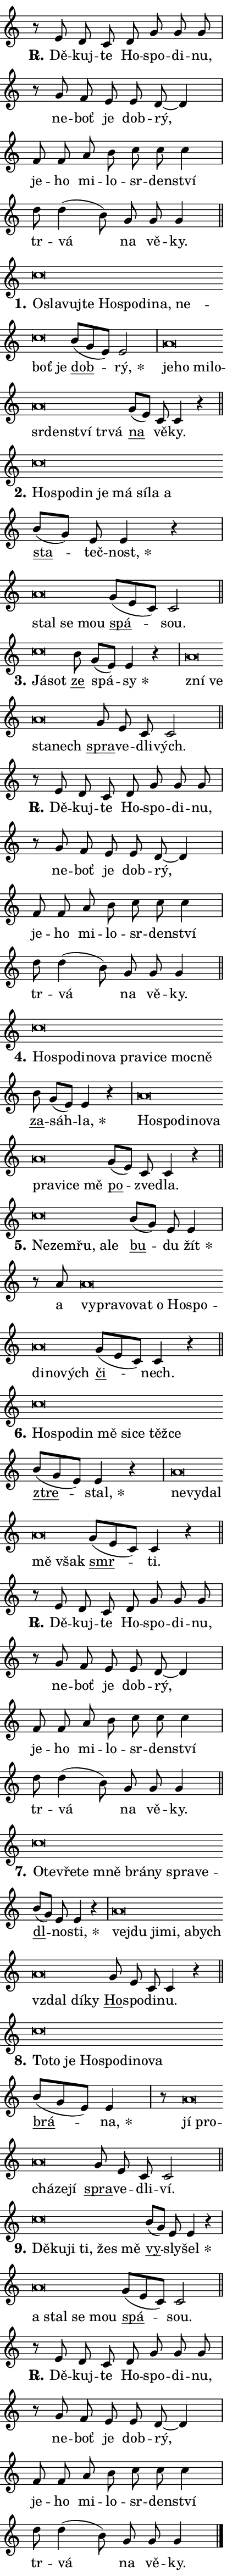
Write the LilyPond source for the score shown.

\version "2.24.0"
\header { tagline = "" }
\paper {
  indent = 0\cm
  top-margin = 0\cm
  right-margin = 0.13\cm % to fit lyric hyphens
  bottom-margin = 0\cm
  left-margin = 0\cm
  paper-width = 7\cm
  page-breaking = #ly:one-page-breaking
  system-system-spacing.basic-distance = #11
  score-system-spacing.basic-distance = #11
  ragged-last = ##f
}


%% Author: Thomas Morley
%% https://lists.gnu.org/archive/html/lilypond-user/2020-05/msg00002.html
#(define (line-position grob)
"Returns position of @var[grob} in current system:
   @code{'start}, if at first time-step
   @code{'end}, if at last time-step
   @code{'middle} otherwise
"
  (let* ((col (ly:item-get-column grob))
         (ln (ly:grob-object col 'left-neighbor))
         (rn (ly:grob-object col 'right-neighbor))
         (col-to-check-left (if (ly:grob? ln) ln col))
         (col-to-check-right (if (ly:grob? rn) rn col))
         (break-dir-left
           (and
             (ly:grob-property col-to-check-left 'non-musical #f)
             (ly:item-break-dir col-to-check-left)))
         (break-dir-right
           (and
             (ly:grob-property col-to-check-right 'non-musical #f)
             (ly:item-break-dir col-to-check-right))))
        (cond ((eqv? 1 break-dir-left) 'start)
              ((eqv? -1 break-dir-right) 'end)
              (else 'middle))))

#(define (tranparent-at-line-position vctor)
  (lambda (grob)
  "Relying on @code{line-position} select the relevant enry from @var{vctor}.
Used to determine transparency,"
    (case (line-position grob)
      ((end) (not (vector-ref vctor 0)))
      ((middle) (not (vector-ref vctor 1)))
      ((start) (not (vector-ref vctor 2))))))

noteHeadBreakVisibility =
#(define-music-function (break-visibility)(vector?)
"Makes @code{NoteHead}s transparent relying on @var{break-visibility}"
#{
  \override NoteHead.transparent =
    #(tranparent-at-line-position break-visibility)
#})

#(define delete-ledgers-for-transparent-note-heads
  (lambda (grob)
    "Reads whether a @code{NoteHead} is transparent.
If so this @code{NoteHead} is removed from @code{'note-heads} from
@var{grob}, which is supposed to be @code{LedgerLineSpanner}.
As a result ledgers are not printed for this @code{NoteHead}"
    (let* ((nhds-array (ly:grob-object grob 'note-heads))
           (nhds-list
             (if (ly:grob-array? nhds-array)
                 (ly:grob-array->list nhds-array)
                 '()))
           ;; Relies on the transparent-property being done before
           ;; Staff.LedgerLineSpanner.after-line-breaking is executed.
           ;; This is fragile ...
           (to-keep
             (remove
               (lambda (nhd)
                 (ly:grob-property nhd 'transparent #f))
               nhds-list)))
      ;; TODO find a better method to iterate over grob-arrays, similiar
      ;; to filter/remove etc for lists
      ;; For now rebuilt from scratch
      (set! (ly:grob-object grob 'note-heads)  '())
      (for-each
        (lambda (nhd)
          (ly:pointer-group-interface::add-grob grob 'note-heads nhd))
        to-keep))))

squashNotes = {
  \override NoteHead.X-extent = #'(-0.2 . 0.2)
  \override NoteHead.Y-extent = #'(-0.75 . 0)
  \override NoteHead.stencil =
    #(lambda (grob)
       (let ((pos (ly:grob-property grob 'staff-position)))
         (begin
           (if (< pos -7) (display "ERROR: Lower brevis then expected\n") (display "OK: Expected brevis position\n"))
           (if (<= pos -6) ly:text-interface::print ly:note-head::print))))
}
unSquashNotes = {
  \revert NoteHead.X-extent
  \revert NoteHead.Y-extent
  \revert NoteHead.stencil
}

hideNotes = \noteHeadBreakVisibility #begin-of-line-visible
unHideNotes = \noteHeadBreakVisibility #all-visible

% work-around for resetting accidentals
% https://lilypond.org/doc/v2.23/Documentation/notation/displaying-rhythms#unmetered-music
cadenzaMeasure = {
  \cadenzaOff
  \partial 1024 s1024
  \cadenzaOn
}

#(define-markup-command (accent layout props text) (markup?)
  "Underline accented syllable"
  (interpret-markup layout props
    #{\markup \override #'(offset . 4.3) \underline { #text }#}))

responsum = \markup \concat {
  "R" \hspace #-1.05 \path #0.1 #'((moveto 0 0.07) (lineto 0.9 0.8)) \hspace #0.05 "."
}

spaceSize = #0.6828661417322834 % exact space size for TeX Gyre Schola

\layout {
  \context {
    \Staff
    \remove "Time_signature_engraver"
    \override LedgerLineSpanner.after-line-breaking = #delete-ledgers-for-transparent-note-heads
  }
  \context {
    \Lyrics {
      \override LyricSpace.minimum-distance = \spaceSize
      \override LyricText.font-name = #"TeX Gyre Schola"
      \override LyricText.font-size = 1
      \override StanzaNumber.font-name = #"TeX Gyre Schola Bold"
      \override StanzaNumber.font-size = 1
    }
  }
  \context {
    \Score 
    \override NoteHead.text =
      #(lambda (grob) 
        (let ((pos (ly:grob-property grob 'staff-position)))
          #{\markup {
            \combine
              \halign #-0.55 \raise #(if (= pos -6) 0 0.5) \override #'(thickness . 2) \draw-line #'(3.2 . 0)
              \musicglyph "noteheads.sM1"
          }#}))
  }
}

% magnetic-lyrics.ily
%
%   written by
%     Jean Abou Samra <jean@abou-samra.fr>
%     Werner Lemberg <wl@gnu.org>
%
%   adapted by
%     Jiri Hon <jiri.hon@gmail.com>
%
% Version 2022-Apr-15

% https://www.mail-archive.com/lilypond-user@gnu.org/msg149350.html

#(define (Left_hyphen_pointer_engraver context)
   "Collect syllable-hyphen-syllable occurrences in lyrics and store
them in properties.  This engraver only looks to the left.  For
example, if the lyrics input is @code{foo -- bar}, it does the
following.

@itemize @bullet
@item
Set the @code{text} property of the @code{LyricHyphen} grob between
@q{foo} and @q{bar} to @code{foo}.

@item
Set the @code{left-hyphen} property of the @code{LyricText} grob with
text @q{foo} to the @code{LyricHyphen} grob between @q{foo} and
@q{bar}.
@end itemize

Use this auxiliary engraver in combination with the
@code{lyric-@/text::@/apply-@/magnetic-@/offset!} hook."
   (let ((hyphen #f)
         (text #f))
     (make-engraver
      (acknowledgers
       ((lyric-syllable-interface engraver grob source-engraver)
        (set! text grob)))
      (end-acknowledgers
       ((lyric-hyphen-interface engraver grob source-engraver)
        ;(when (not (grob::has-interface grob 'lyric-space-interface))
          (set! hyphen grob)));)
      ((stop-translation-timestep engraver)
       (when (and text hyphen)
         (ly:grob-set-object! text 'left-hyphen hyphen))
       (set! text #f)
       (set! hyphen #f)))))

#(define (lyric-text::apply-magnetic-offset! grob)
   "If the space between two syllables is less than the value in
property @code{LyricText@/.details@/.squash-threshold}, move the right
syllable to the left so that it gets concatenated with the left
syllable.

Use this function as a hook for
@code{LyricText@/.after-@/line-@/breaking} if the
@code{Left_@/hyphen_@/pointer_@/engraver} is active."
   (let ((hyphen (ly:grob-object grob 'left-hyphen #f)))
     (when hyphen
       (let ((left-text (ly:spanner-bound hyphen LEFT)))
         (when (grob::has-interface left-text 'lyric-syllable-interface)
           (let* ((common (ly:grob-common-refpoint grob left-text X))
                  (this-x-ext (ly:grob-extent grob common X))
                  (left-x-ext
                   (begin
                     ;; Trigger magnetism for left-text.
                     (ly:grob-property left-text 'after-line-breaking)
                     (ly:grob-extent left-text common X)))
                  ;; `delta` is the gap width between two syllables.
                  (delta (- (interval-start this-x-ext)
                            (interval-end left-x-ext)))
                  (details (ly:grob-property grob 'details))
                  (threshold (assoc-get 'squash-threshold details 0.2)))
             (when (< delta threshold)
               (let* (;; We have to manipulate the input text so that
                      ;; ligatures crossing syllable boundaries are not
                      ;; disabled.  For languages based on the Latin
                      ;; script this is essentially a beautification.
                      ;; However, for non-Western scripts it can be a
                      ;; necessity.
                      (lt (ly:grob-property left-text 'text))
                      (rt (ly:grob-property grob 'text))
                      (is-space (grob::has-interface hyphen 'lyric-space-interface))
                      (space (if is-space " " ""))
                      (extra-delta (if is-space spaceSize 0))
                      ;; Append new syllable.
                      (ltrt-space (if (and (string? lt) (string? rt))
                                (string-append lt space rt)
                                (make-concat-markup (list lt space rt))))
                      ;; Right-align `ltrt` to the right side.
                      (ltrt-space-markup (grob-interpret-markup
                               grob
                               (make-translate-markup
                                (cons (interval-length this-x-ext) 0)
                                (make-right-align-markup ltrt-space)))))
                 (begin
                   ;; Don't print `left-text`.
                   (ly:grob-set-property! left-text 'stencil #f)
                   ;; Set text and stencil (which holds all collected
                   ;; syllables so far) and shift it to the left.
                   (ly:grob-set-property! grob 'text ltrt-space)
                   (ly:grob-set-property! grob 'stencil ltrt-space-markup)
                   (ly:grob-translate-axis! grob (- (- delta extra-delta)) X))))))))))


#(define (lyric-hyphen::displace-bounds-first grob)
   ;; Make very sure this callback isn't triggered too early.
   (let ((left (ly:spanner-bound grob LEFT))
         (right (ly:spanner-bound grob RIGHT)))
     (ly:grob-property left 'after-line-breaking)
     (ly:grob-property right 'after-line-breaking)
     (ly:lyric-hyphen::print grob)))

squashThreshold = #0.4

\layout {
  \context {
    \Lyrics
    \consists #Left_hyphen_pointer_engraver
    \override LyricText.after-line-breaking =
      #lyric-text::apply-magnetic-offset!
    \override LyricHyphen.stencil = #lyric-hyphen::displace-bounds-first
    \override LyricText.details.squash-threshold = \squashThreshold
    \override LyricHyphen.minimum-distance = 0
    \override LyricHyphen.minimum-length = \squashThreshold
  }
}

squashText = \override LyricText.details.squash-threshold = 9999
unSquashText = \override LyricText.details.squash-threshold = \squashThreshold

leftText = \override LyricText.self-alignment-X = #LEFT
unLeftText = \revert LyricText.self-alignment-X

starOffset = #(lambda (grob) 
                (let ((x_offset (ly:self-alignment-interface::aligned-on-x-parent grob)))
                  (if (= x_offset 0) 0 (+ x_offset 1.2))))

star = #(define-music-function (syllable)(string?)
"Append star separator at the end of a syllable"
#{
  \once \override LyricText.X-offset = #starOffset
  \lyricmode { \markup {
    #syllable
    \override #'((font-name . "TeX Gyre Schola Bold")) \hspace #0.2 \lower #0.65 \larger "*"
  } }
#})

starAccent = #(define-music-function (syllable)(string?)
"Append star separator at the end of a syllable and make accent"
#{
  \once \override LyricText.X-offset = #starOffset
  \lyricmode { \markup {
    \accent #syllable
    \override #'((font-name . "TeX Gyre Schola Bold")) \hspace #0.2 \lower #0.65 \larger "*"
  } }
#})

breath = #(define-music-function (syllable)(string?)
"Append breathing indicator at the end of a syllable"
#{
  \lyricmode { \markup { #syllable "+" } }
#})

optionalBreath = #(define-music-function (syllable)(string?)
"Append optional breathing indicator at the end of a syllable"
#{
  \lyricmode { \markup { #syllable "(+)" } }
#})


\score {
    <<
        \new Voice = "melody" { \cadenzaOn \key c \major \relative { r8 e' d c d g g g \cadenzaMeasure \bar "|" r g f e e d~ d4 \cadenzaMeasure \bar "|" f8 f a b c c c4 \cadenzaMeasure \bar "|" d8 d4( b8)] g g g4 \cadenzaMeasure \bar "||" \break } }
        \new Lyrics \lyricsto "melody" { \lyricmode { \set stanza = \responsum
Dě -- kuj -- te Ho -- spo -- di -- nu, ne -- boť je dob -- rý, je -- ho mi -- lo -- sr -- den -- ství tr -- vá na vě -- ky. } }
    >>
    \layout {}
}

\score {
    <<
        \new Voice = "melody" { \cadenzaOn \key c \major \relative { \squashNotes c''\breve*1/16 \hideNotes \breve*1/16 \bar "" \breve*1/16 \bar "" \breve*1/16 \bar "" \breve*1/16 \bar "" \breve*1/16 \bar "" \breve*1/16 \bar "" \breve*1/16 \bar "" \breve*1/16 \bar "" \breve*1/16 \breve*1/16 \bar "" \unHideNotes \unSquashNotes \bar "" b8[( g e)] e2 \cadenzaMeasure \bar "|" \squashNotes a\breve*1/16 \hideNotes \breve*1/16 \bar "" \breve*1/16 \bar "" \breve*1/16 \bar "" \breve*1/16 \bar "" \breve*1/16 \bar "" \breve*1/16 \bar "" \breve*1/16 \breve*1/16 \bar "" \unHideNotes \unSquashNotes \bar "" g8[( e)] c c4 r \cadenzaMeasure \bar "||" \break } }
        \new Lyrics \lyricsto "melody" { \lyricmode { \set stanza = "1."
\leftText O -- \squashText sla -- vuj -- te Ho -- spo -- di -- na, ne -- boť je \unLeftText \unSquashText \markup \accent dob -- \star rý, \leftText je -- \squashText ho mi -- lo -- sr -- den -- ství tr -- vá \unLeftText \unSquashText \markup \accent na vě -- ky. } }
    >>
    \layout {}
}

\score {
    <<
        \new Voice = "melody" { \cadenzaOn \key c \major \relative { \squashNotes c''\breve*1/16 \hideNotes \breve*1/16 \bar "" \breve*1/16 \bar "" \breve*1/16 \bar "" \breve*1/16 \bar "" \breve*1/16 \bar "" \breve*1/16 \breve*1/16 \bar "" \unHideNotes \unSquashNotes \bar "" b8[( g)] e e4 r \cadenzaMeasure \bar "|" \squashNotes a\breve*1/16 \hideNotes \breve*1/16 \breve*1/16 \bar "" \unHideNotes \unSquashNotes \bar "" g8[( e c)] c2 \cadenzaMeasure \bar "||" \break } }
        \new Lyrics \lyricsto "melody" { \lyricmode { \set stanza = "2."
\leftText Ho -- \squashText spo -- din je má sí -- la a \unLeftText \unSquashText \markup \accent sta -- teč -- \star nost, \leftText stal \squashText se mou \unLeftText \unSquashText \markup \accent spá -- sou. } }
    >>
    \layout {}
}

\score {
    <<
        \new Voice = "melody" { \cadenzaOn \key c \major \relative { \squashNotes c''\breve*1/16 \hideNotes \breve*1/16 \bar "" \unHideNotes \unSquashNotes \bar "" b8 g[( e)] e4 r \cadenzaMeasure \bar "|" \squashNotes a\breve*1/16 \hideNotes \breve*1/16 \bar "" \breve*1/16 \breve*1/16 \bar "" \unHideNotes \unSquashNotes \bar "" g8 e c c2 \cadenzaMeasure \bar "||" \break } }
        \new Lyrics \lyricsto "melody" { \lyricmode { \set stanza = "3."
\leftText Já -- \squashText sot \unLeftText \unSquashText \markup \accent ze spá -- \star sy \leftText zní \squashText ve sta -- nech \unLeftText \unSquashText \markup \accent spra -- ve -- dli -- vých. } }
    >>
    \layout {}
}

\score {
    <<
        \new Voice = "melody" { \cadenzaOn \key c \major \relative { r8 e' d c d g g g \cadenzaMeasure \bar "|" r g f e e d~ d4 \cadenzaMeasure \bar "|" f8 f a b c c c4 \cadenzaMeasure \bar "|" d8 d4( b8)] g g g4 \cadenzaMeasure \bar "||" \break } }
        \new Lyrics \lyricsto "melody" { \lyricmode { \set stanza = \responsum
Dě -- kuj -- te Ho -- spo -- di -- nu, ne -- boť je dob -- rý, je -- ho mi -- lo -- sr -- den -- ství tr -- vá na vě -- ky. } }
    >>
    \layout {}
}

\score {
    <<
        \new Voice = "melody" { \cadenzaOn \key c \major \relative { \squashNotes c''\breve*1/16 \hideNotes \breve*1/16 \bar "" \breve*1/16 \bar "" \breve*1/16 \bar "" \breve*1/16 \bar "" \breve*1/16 \bar "" \breve*1/16 \bar "" \breve*1/16 \bar "" \breve*1/16 \breve*1/16 \bar "" \unHideNotes \unSquashNotes \bar "" b8 g[( e)] e4 r \cadenzaMeasure \bar "|" \squashNotes a\breve*1/16 \hideNotes \breve*1/16 \bar "" \breve*1/16 \bar "" \breve*1/16 \bar "" \breve*1/16 \bar "" \breve*1/16 \bar "" \breve*1/16 \bar "" \breve*1/16 \breve*1/16 \bar "" \unHideNotes \unSquashNotes \bar "" g8[( e)] c c4 r \cadenzaMeasure \bar "||" \break } }
        \new Lyrics \lyricsto "melody" { \lyricmode { \set stanza = "4."
\leftText Ho -- \squashText spo -- di -- no -- va pra -- vi -- ce moc -- ně \unLeftText \unSquashText \markup \accent za -- sáh -- \star la, \leftText Ho -- \squashText spo -- di -- no -- va pra -- vi -- ce mě \unLeftText \unSquashText \markup \accent po -- zve -- dla. } }
    >>
    \layout {}
}

\score {
    <<
        \new Voice = "melody" { \cadenzaOn \key c \major \relative { \squashNotes c''\breve*1/16 \hideNotes \breve*1/16 \bar "" \breve*1/16 \bar "" \breve*1/16 \breve*1/16 \bar "" \unHideNotes \unSquashNotes \bar "" b8[( g)] e e4 \cadenzaMeasure \bar "|" r8 a \squashNotes a\breve*1/16 \hideNotes \breve*1/16 \bar "" \breve*1/16 \bar "" \breve*1/16 \bar "" \breve*1/16 \bar "" \breve*1/16 \bar "" \breve*1/16 \bar "" \breve*1/16 \bar "" \breve*1/16 \breve*1/16 \bar "" \unHideNotes \unSquashNotes \bar "" g8[( e c)] c4 r \cadenzaMeasure \bar "||" \break } }
        \new Lyrics \lyricsto "melody" { \lyricmode { \set stanza = "5."
\leftText Ne -- \squashText ze -- mřu, a -- le \unLeftText \unSquashText \markup \accent bu -- du \star žít a \leftText vy -- \squashText pra -- vo -- vat o Ho -- spo -- di -- no -- vých \unLeftText \unSquashText \markup \accent či -- nech. } }
    >>
    \layout {}
}

\score {
    <<
        \new Voice = "melody" { \cadenzaOn \key c \major \relative { \squashNotes c''\breve*1/16 \hideNotes \breve*1/16 \bar "" \breve*1/16 \bar "" \breve*1/16 \bar "" \breve*1/16 \bar "" \breve*1/16 \bar "" \breve*1/16 \breve*1/16 \bar "" \unHideNotes \unSquashNotes \bar "" b8[( g e)] e4 r \cadenzaMeasure \bar "|" \squashNotes a\breve*1/16 \hideNotes \breve*1/16 \bar "" \breve*1/16 \bar "" \breve*1/16 \breve*1/16 \bar "" \unHideNotes \unSquashNotes \bar "" g8[( e c)] c4 r \cadenzaMeasure \bar "||" \break } }
        \new Lyrics \lyricsto "melody" { \lyricmode { \set stanza = "6."
\leftText Ho -- \squashText spo -- din mě si -- ce těž -- ce \unLeftText \unSquashText \markup \accent ztre -- \star stal, \leftText ne -- \squashText vy -- dal mě však \unLeftText \unSquashText \markup \accent smr -- ti. } }
    >>
    \layout {}
}

\score {
    <<
        \new Voice = "melody" { \cadenzaOn \key c \major \relative { r8 e' d c d g g g \cadenzaMeasure \bar "|" r g f e e d~ d4 \cadenzaMeasure \bar "|" f8 f a b c c c4 \cadenzaMeasure \bar "|" d8 d4( b8)] g g g4 \cadenzaMeasure \bar "||" \break } }
        \new Lyrics \lyricsto "melody" { \lyricmode { \set stanza = \responsum
Dě -- kuj -- te Ho -- spo -- di -- nu, ne -- boť je dob -- rý, je -- ho mi -- lo -- sr -- den -- ství tr -- vá na vě -- ky. } }
    >>
    \layout {}
}

\score {
    <<
        \new Voice = "melody" { \cadenzaOn \key c \major \relative { \squashNotes c''\breve*1/16 \hideNotes \breve*1/16 \bar "" \breve*1/16 \bar "" \breve*1/16 \bar "" \breve*1/16 \bar "" \breve*1/16 \bar "" \breve*1/16 \bar "" \breve*1/16 \breve*1/16 \bar "" \unHideNotes \unSquashNotes \bar "" b8[( g)] e e4 r \cadenzaMeasure \bar "|" \squashNotes a\breve*1/16 \hideNotes \breve*1/16 \bar "" \breve*1/16 \bar "" \breve*1/16 \bar "" \breve*1/16 \bar "" \breve*1/16 \bar "" \breve*1/16 \bar "" \breve*1/16 \breve*1/16 \bar "" \unHideNotes \unSquashNotes \bar "" g8 e c c4 r \cadenzaMeasure \bar "||" \break } }
        \new Lyrics \lyricsto "melody" { \lyricmode { \set stanza = "7."
\leftText O -- \squashText te -- vře -- te mně brá -- ny spra -- ve -- \unLeftText \unSquashText \markup \accent dl -- no -- \star sti, \leftText ve -- \squashText jdu ji -- mi, a -- bych vzdal dí -- ky \unLeftText \unSquashText \markup \accent Ho -- spo -- di -- nu. } }
    >>
    \layout {}
}

\score {
    <<
        \new Voice = "melody" { \cadenzaOn \key c \major \relative { \squashNotes c''\breve*1/16 \hideNotes \breve*1/16 \bar "" \breve*1/16 \bar "" \breve*1/16 \bar "" \breve*1/16 \bar "" \breve*1/16 \bar "" \breve*1/16 \breve*1/16 \bar "" \unHideNotes \unSquashNotes \bar "" b8[( g e)] e4 \cadenzaMeasure \bar "|" r8 \squashNotes a\breve*1/16 \hideNotes \breve*1/16 \bar "" \breve*1/16 \bar "" \breve*1/16 \breve*1/16 \bar "" \unHideNotes \unSquashNotes \bar "" g8 e c c2 \cadenzaMeasure \bar "||" \break } }
        \new Lyrics \lyricsto "melody" { \lyricmode { \set stanza = "8."
\leftText To -- \squashText to je Ho -- spo -- di -- no -- va \unLeftText \unSquashText \markup \accent brá -- \star na, \leftText jí \squashText pro -- chá -- ze -- jí \unLeftText \unSquashText \markup \accent spra -- ve -- dli -- ví. } }
    >>
    \layout {}
}

\score {
    <<
        \new Voice = "melody" { \cadenzaOn \key c \major \relative { \squashNotes c''\breve*1/16 \hideNotes \breve*1/16 \bar "" \breve*1/16 \bar "" \breve*1/16 \bar "" \breve*1/16 \breve*1/16 \bar "" \unHideNotes \unSquashNotes \bar "" b8[( g)] e e4 r \cadenzaMeasure \bar "|" \squashNotes a\breve*1/16 \hideNotes \breve*1/16 \bar "" \breve*1/16 \breve*1/16 \bar "" \unHideNotes \unSquashNotes \bar "" g8[( e c)] c2 \cadenzaMeasure \bar "||" \break } }
        \new Lyrics \lyricsto "melody" { \lyricmode { \set stanza = "9."
\leftText Dě -- \squashText ku -- ji ti, žes mě \unLeftText \unSquashText \markup \accent vy -- sly -- \star šel \leftText a \squashText stal se mou \unLeftText \unSquashText \markup \accent spá -- sou. } }
    >>
    \layout {}
}

\score {
    <<
        \new Voice = "melody" { \cadenzaOn \key c \major \relative { r8 e' d c d g g g \cadenzaMeasure \bar "|" r g f e e d~ d4 \cadenzaMeasure \bar "|" f8 f a b c c c4 \cadenzaMeasure \bar "|" d8 d4( b8)] g g g4 \cadenzaMeasure \bar "||" \break } \bar "|." }
        \new Lyrics \lyricsto "melody" { \lyricmode { \set stanza = \responsum
Dě -- kuj -- te Ho -- spo -- di -- nu, ne -- boť je dob -- rý, je -- ho mi -- lo -- sr -- den -- ství tr -- vá na vě -- ky. } }
    >>
    \layout {}
}
